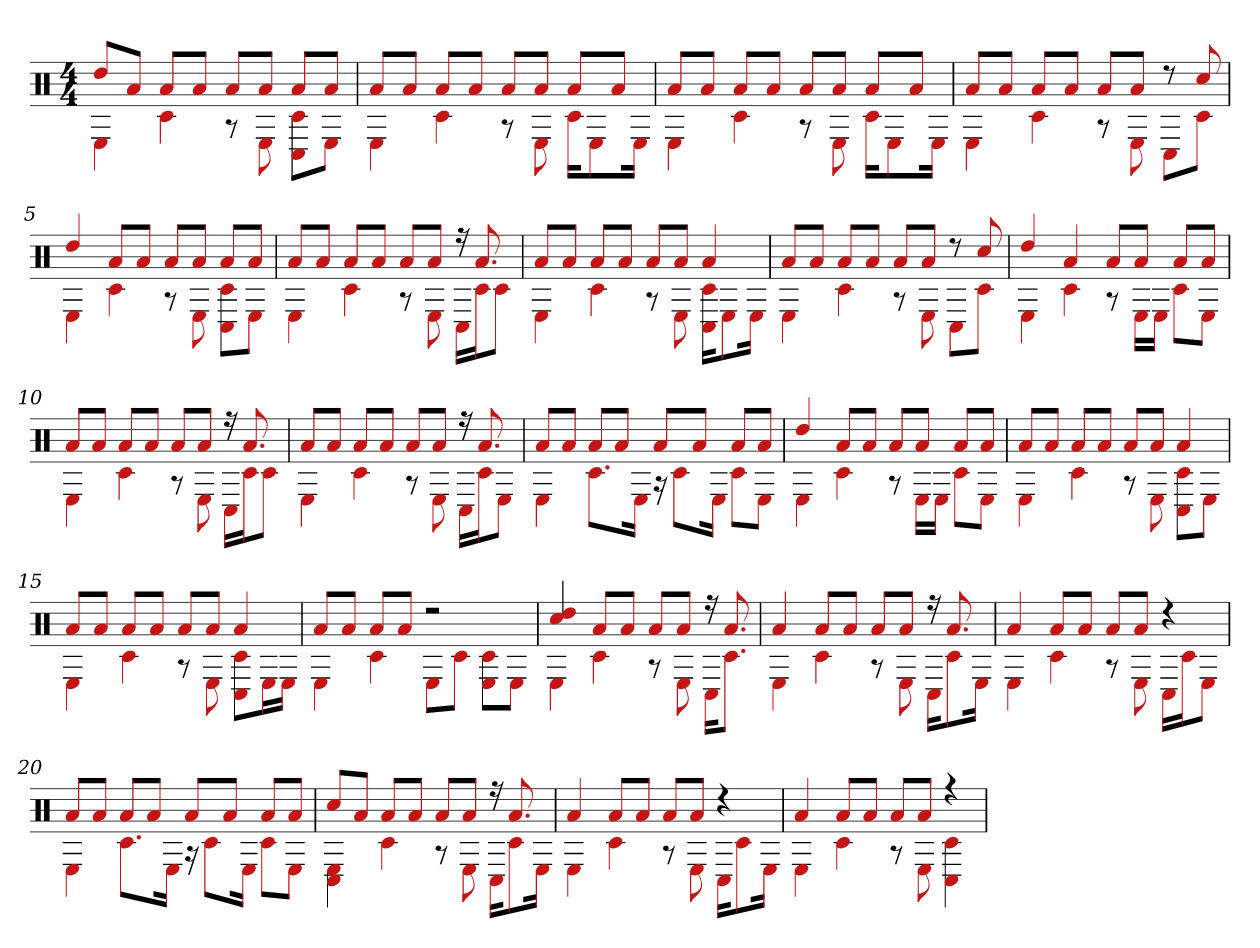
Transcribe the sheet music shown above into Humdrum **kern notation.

**kern
*part1
*staff1
*clefX
*k[]
*M4/4
=1
*^
8ddL	4E
8aJ	.
8aL	4c#
8aJ	.
8aL	8r
8aJ	8E
8aL	8C# 8c#L
8aJ	8EJ
=2	=2
8aL	4E
8aJ	.
8aL	4c#
8aJ	.
8aL	8r
8aJ	8E
8aL	16c#KL
.	8E
8aJ	.
.	16EJk
=3	=3
8aL	4E
8aJ	.
8aL	4c#
8aJ	.
8aL	8r
8aJ	8E
8aL	16c#KL
.	8E
8aJ	.
.	16EJk
=4	=4
8aL	4E
8aJ	.
8aL	4c#
8aJ	.
8aL	8r
8aJ	8E
8r	8C#L
8cc#	8c#J
=5	=5
4dd	4E
8aL	4c#
8aJ	.
8aL	8r
8aJ	8E
8aL	8C# 8c#L
8aJ	8EJ
=6	=6
8aL	4E
8aJ	.
8aL	4c#
8aJ	.
8aL	8r
8aJ	8E
16r	16C#LL
8.a	16c#J
.	8c#J
=7	=7
8aL	4E
8aJ	.
8aL	4c#
8aJ	.
8aL	8r
8aJ	8E
4a	16C# 16c#KL
.	8E
.	16EJk
=8	=8
8aL	4E
8aJ	.
8aL	4c#
8aJ	.
8aL	8r
8aJ	8E
8r	8C#L
8cc#	8c#J
=9	=9
4dd	4E
4a	4c#
8aL	8r
8aJ	16ELL
.	16EJJ
8aL	8c#L
8aJ	8EJ
=10	=10
8aL	4E
8aJ	.
8aL	4c#
8aJ	.
8aL	8r
8aJ	8E
16r	16C#LL
8.a	16c#J
.	8c#J
=11	=11
8aL	4E
8aJ	.
8aL	4c#
8aJ	.
8aL	8r
8aJ	8E
16r	16C#LL
8.a	16c#J
.	8EJ
=12	=12
8aL	4E
8aJ	.
8aL	8.c#L
8aJ	.
.	16EJk
8aL	16r
.	8c#L
8aJ	.
.	16EJk
8aL	8c#L
8aJ	8EJ
=13	=13
4dd	4E
8aL	4c#
8aJ	.
8aL	8r
8aJ	16ELL
.	16EJJ
8aL	8c#L
8aJ	8EJ
=14	=14
8aL	4E
8aJ	.
8aL	4c#
8aJ	.
8aL	8r
8aJ	8E
4a	8C# 8c#L
.	8EJ
=15	=15
8aL	4E
8aJ	.
8aL	4c#
8aJ	.
8aL	8r
8aJ	8E
4a	8C# 8c#L
.	16EL
.	16EJJ
=16	=16
8aL	4E
8aJ	.
8aL	4c#
8aJ	.
2r	8EL
.	8c#J
.	8E 8c#L
.	8EJ
=17	=17
4dd 4cc#	4E
8aL	4c#
8aJ	.
8aL	8r
8aJ	8E
16r	16C#KL
8.a	8.c#J
=18	=18
4a	4E
8aL	4c#
8aJ	.
8aL	8r
8aJ	8E
16r	16C#KL
8.a	8c#
.	16EJk
=19	=19
4a	4E
8aL	4c#
8aJ	.
8aL	8r
8aJ	8E
4r	16C#LL
.	16c#J
.	8EJ
=20	=20
8aL	4E
8aJ	.
8aL	8.c#L
8aJ	.
.	16EJk
8aL	16r
.	8c#L
8aJ	.
.	16EJk
8aL	8c#L
8aJ	8EJ
=21	=21
8cc#L	4C# 4E
8aJ	.
8aL	4c#
8aJ	.
8aL	8r
8aJ	8E
16r	16C#KL
8.a	8c#
.	16EJk
=22	=22
4a	4E
8aL	4c#
8aJ	.
8aL	8r
8aJ	8E
4r	16C#KL
.	8c#
.	16EJk
=23	=23
4a	4E
8aL	4c#
8aJ	.
8aL	8r
8aJ	8E
4r	4C# 4c#
*v	*v
=
*-
